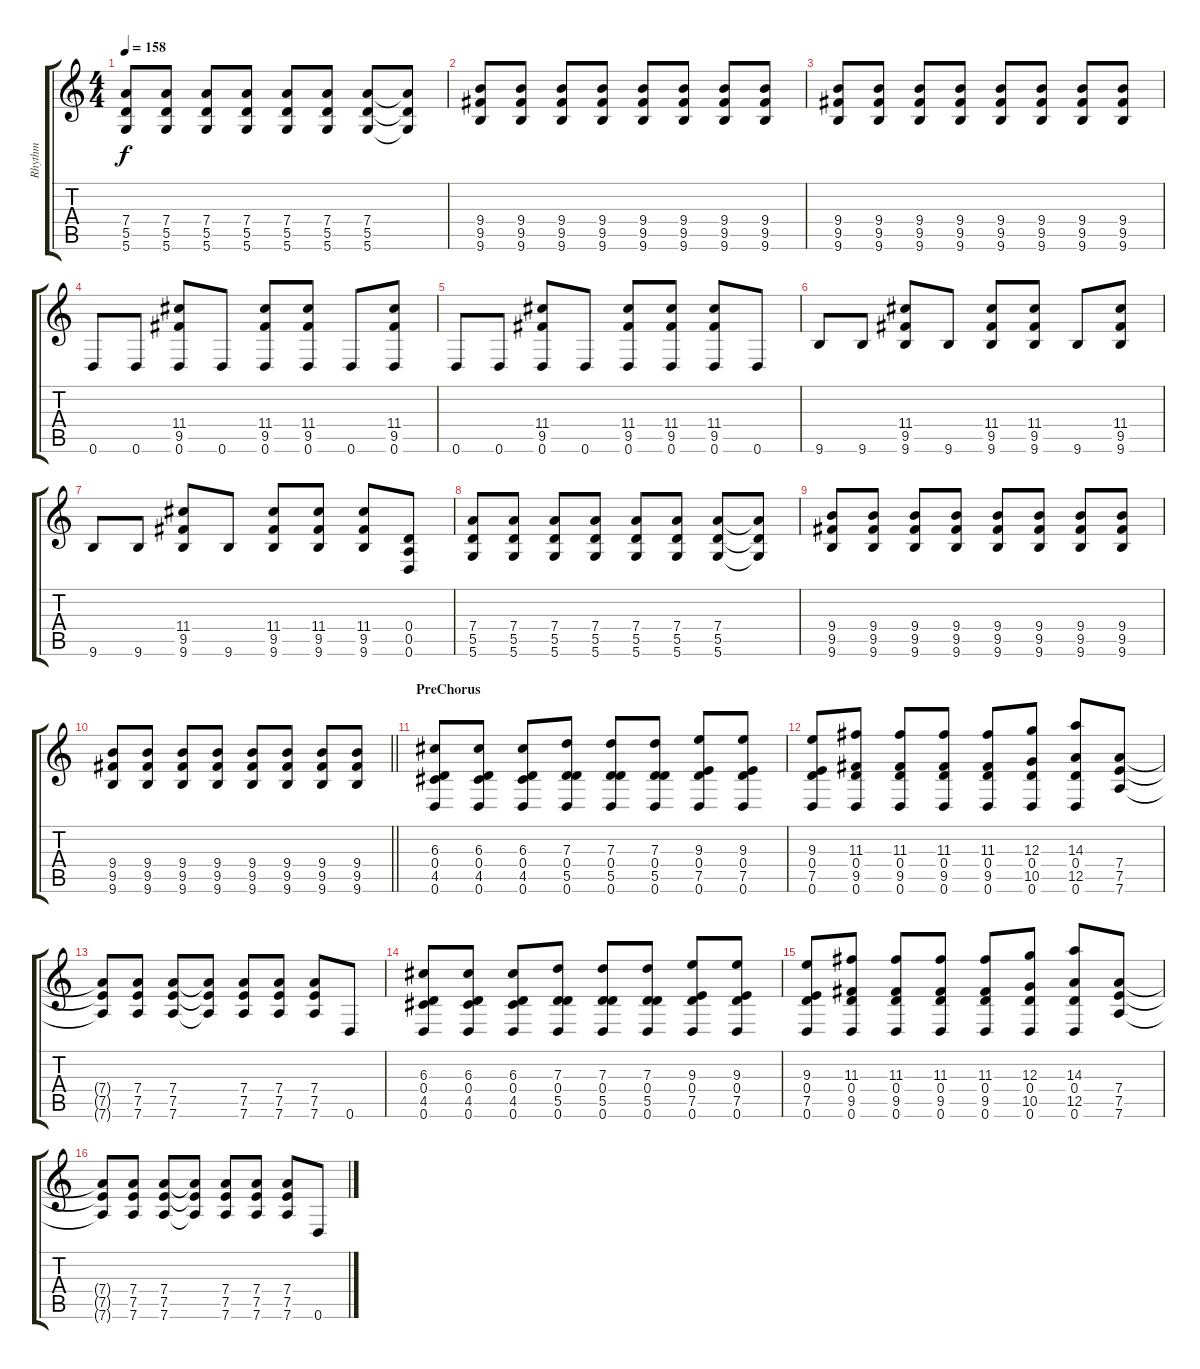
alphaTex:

\track ("Rhythm" "Rhythm") {instrument distortionguitar}
\staff {score tabs}
\tuning (E4 B3 G3 D3 A2 D2) {hide}
\ts (4 4)
\tempo 158
\clef g2
\ks c
(7.4 5.5 5.6).8{dy f} (7.4 5.5 5.6).8 (7.4 5.5 5.6).8 (7.4 5.5 5.6).8 (7.4 5.5 5.6).8 (7.4 5.5 5.6).8 (7.4 5.5 5.6).8 (7.4{t} 5.5{t} 5.6{t}).8 |
(9.4 9.5 9.6).8 (9.4 9.5 9.6).8 (9.4 9.5 9.6).8 (9.4 9.5 9.6).8 (9.4 9.5 9.6).8 (9.4 9.5 9.6).8 (9.4 9.5 9.6).8 (9.4 9.5 9.6).8 |
(9.4 9.5 9.6).8 (9.4 9.5 9.6).8 (9.4 9.5 9.6).8 (9.4 9.5 9.6).8 (9.4 9.5 9.6).8 (9.4 9.5 9.6).8 (9.4 9.5 9.6).8 (9.4 9.5 9.6).8 |
0.6.8 0.6.8 (11.4 9.5 0.6).8 0.6.8 (11.4 9.5 0.6).8 (11.4 9.5 0.6).8 0.6.8 (11.4 9.5 0.6).8 |
0.6.8 0.6.8 (11.4 9.5 0.6).8 0.6.8 (11.4 9.5 0.6).8 (11.4 9.5 0.6).8 (11.4 9.5 0.6).8 0.6.8 |
9.6.8 9.6.8 (11.4 9.5 9.6).8 9.6.8 (11.4 9.5 9.6).8 (11.4 9.5 9.6).8 9.6.8 (11.4 9.5 9.6).8 |
9.6.8 9.6.8 (11.4 9.5 9.6).8 9.6.8 (11.4 9.5 9.6).8 (11.4 9.5 9.6).8 (11.4 9.5 9.6).8 (0.4 0.5 0.6).8 |
(7.4 5.5 5.6).8 (7.4 5.5 5.6).8 (7.4 5.5 5.6).8 (7.4 5.5 5.6).8 (7.4 5.5 5.6).8 (7.4 5.5 5.6).8 (7.4 5.5 5.6).8 (7.4{t} 5.5{t} 5.6{t}).8 |
(9.4 9.5 9.6).8 (9.4 9.5 9.6).8 (9.4 9.5 9.6).8 (9.4 9.5 9.6).8 (9.4 9.5 9.6).8 (9.4 9.5 9.6).8 (9.4 9.5 9.6).8 (9.4 9.5 9.6).8 |
\barLineRight lightlight
(9.4 9.5 9.6).8 (9.4 9.5 9.6).8 (9.4 9.5 9.6).8 (9.4 9.5 9.6).8 (9.4 9.5 9.6).8 (9.4 9.5 9.6).8 (9.4 9.5 9.6).8 (9.4 9.5 9.6).8 |
\section ("" "PreChorus")
(6.3 0.4 4.5 0.6).8 (6.3 0.4 4.5 0.6).8 (6.3 0.4 4.5 0.6).8 (7.3 0.4 5.5 0.6).8 (7.3 0.4 5.5 0.6).8 (7.3 0.4 5.5 0.6).8 (9.3 0.4 7.5 0.6).8 (9.3 0.4 7.5 0.6).8 |
(9.3 0.4 7.5 0.6).8 (11.3 0.4 9.5 0.6).8 (11.3 0.4 9.5 0.6).8 (11.3 0.4 9.5 0.6).8 (11.3 0.4 9.5 0.6).8 (12.3 0.4 10.5 0.6).8 (14.3 0.4 12.5 0.6).8 (7.4 7.5 7.6).8 |
(7.4{t} 7.5{t} 7.6{t}).8 (7.4 7.5 7.6).8 (7.4 7.5 7.6).8 (7.4{t} 7.5{t} 7.6{t}).8 (7.4 7.5 7.6).8 (7.4 7.5 7.6).8 (7.4 7.5 7.6).8 0.6.8 |
(6.3 0.4 4.5 0.6).8 (6.3 0.4 4.5 0.6).8 (6.3 0.4 4.5 0.6).8 (7.3 0.4 5.5 0.6).8 (7.3 0.4 5.5 0.6).8 (7.3 0.4 5.5 0.6).8 (9.3 0.4 7.5 0.6).8 (9.3 0.4 7.5 0.6).8 |
(9.3 0.4 7.5 0.6).8 (11.3 0.4 9.5 0.6).8 (11.3 0.4 9.5 0.6).8 (11.3 0.4 9.5 0.6).8 (11.3 0.4 9.5 0.6).8 (12.3 0.4 10.5 0.6).8 (14.3 0.4 12.5 0.6).8 (7.4 7.5 7.6).8 |
(7.4{t} 7.5{t} 7.6{t}).8 (7.4 7.5 7.6).8 (7.4 7.5 7.6).8 (7.4{t} 7.5{t} 7.6{t}).8 (7.4 7.5 7.6).8 (7.4 7.5 7.6).8 (7.4 7.5 7.6).8 0.6.8
